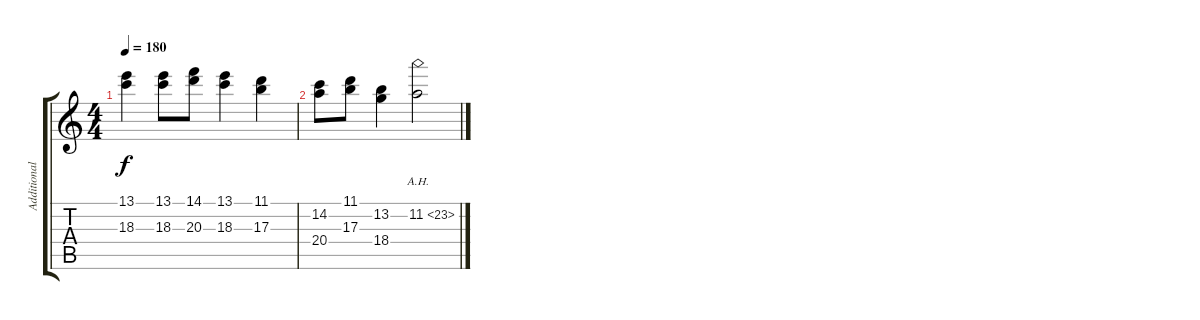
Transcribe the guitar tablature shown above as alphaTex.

\track ("Additional Guitars" "Additional") {instrument distortionguitar}
\staff {score tabs}
\tuning (Eb4 Bb3 Gb3 Db3 Ab2 Eb2) {hide}
\ts (4 4)
\tempo 180
\clef g2
\ks c
(13.1 18.3).4{dy f} (13.1 18.3).8 (14.1 20.3).8 (13.1 18.3).4 (11.1 17.3).4 |
(14.2 20.4).8 (11.1 17.3).8 (13.2 18.4).4 11.2{ah 12}.2
